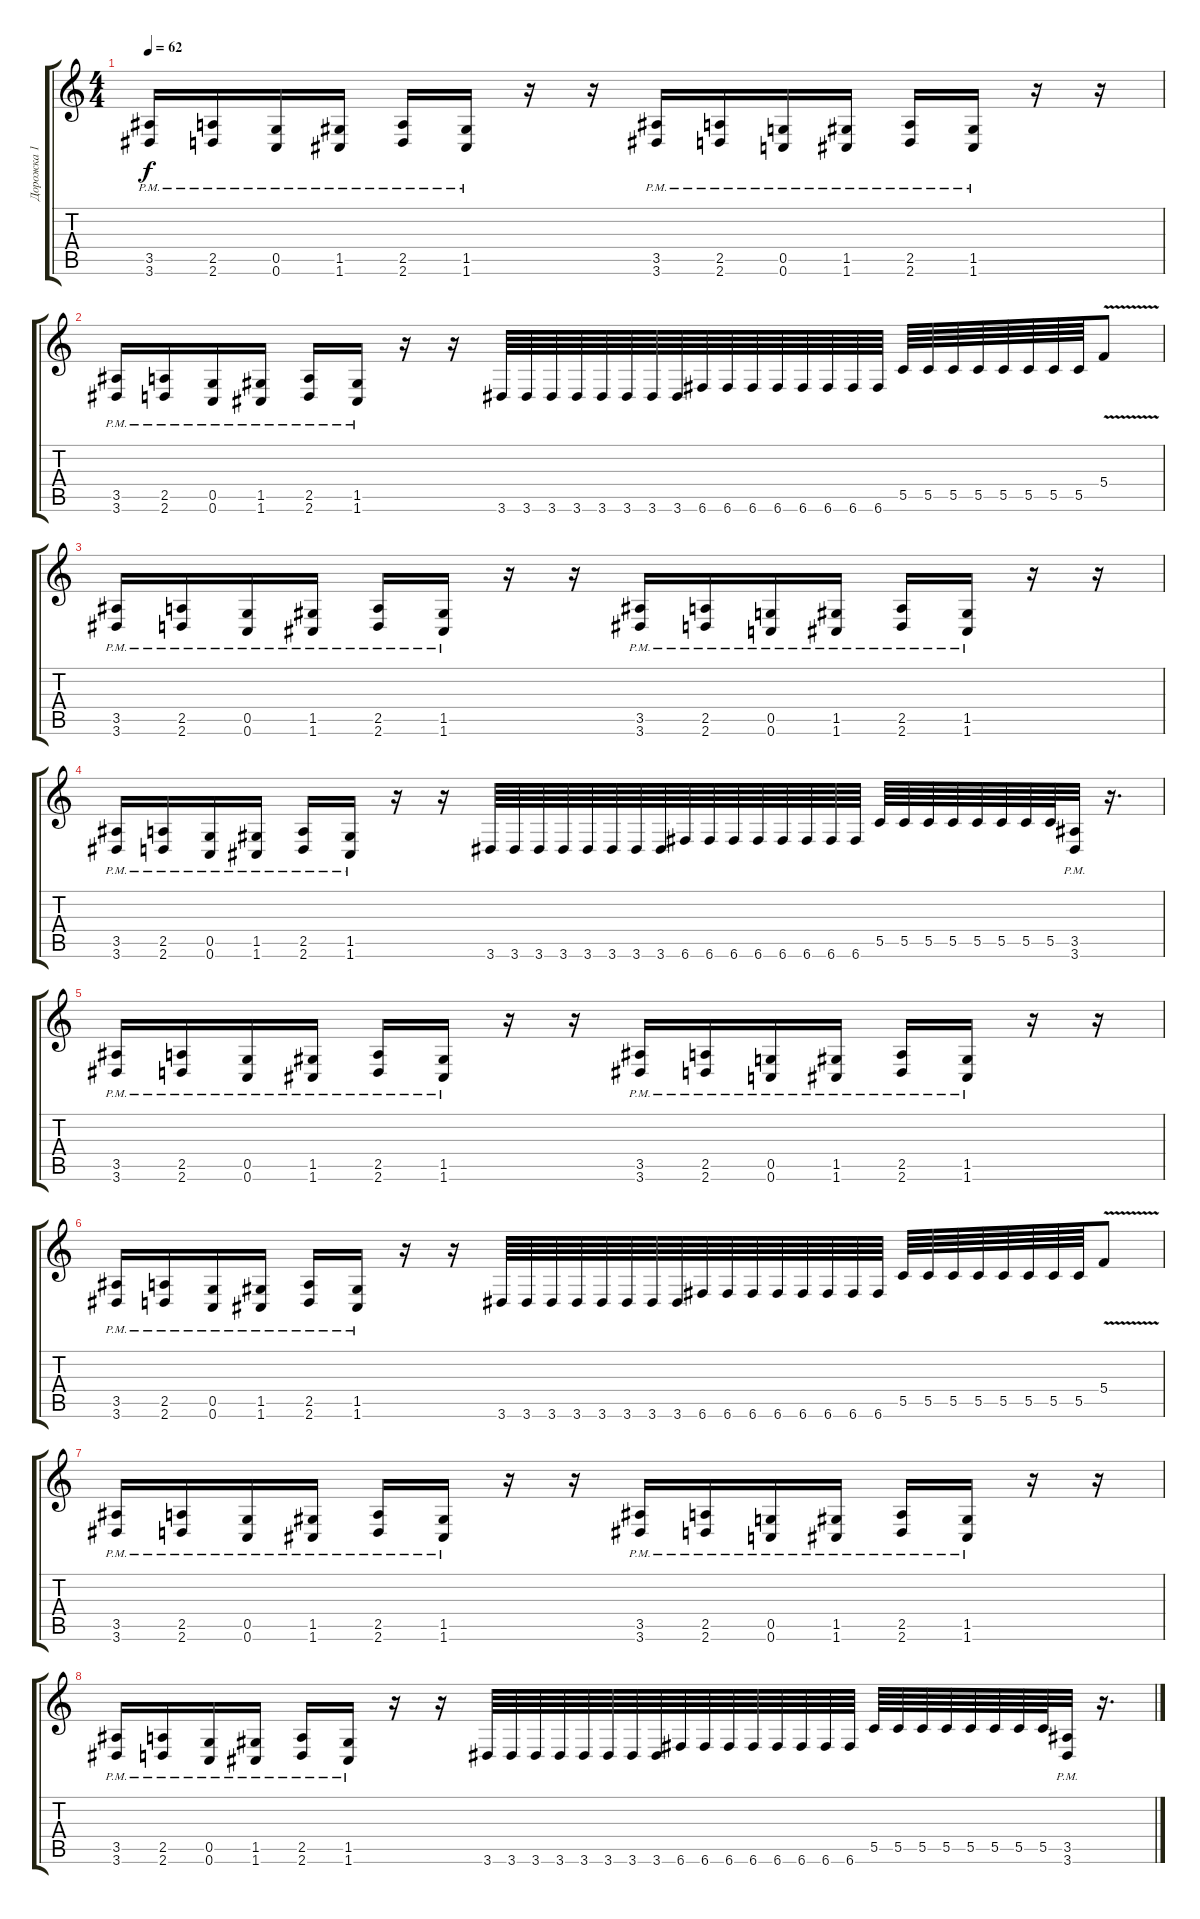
\track ("Дорожка 1" "Дорожка 1") {instrument distortionguitar}
\staff {score tabs}
\tuning (D4 A3 F3 C3 G2 C2) {hide}
\ts (4 4)
\tempo 62
\clef g2
\ks c
(3.5{pm} 3.6{pm}).16{dy f} (2.5{pm} 2.6{pm}).16 (0.5{pm} 0.6{pm}).16 (1.5{pm} 1.6{pm}).16 (2.5{pm} 2.6{pm}).16 (1.5{pm} 1.6{pm}).16 r.16 r.16 (3.5{pm} 3.6{pm}).16 (2.5{pm} 2.6{pm}).16 (0.5{pm} 0.6{pm}).16 (1.5{pm} 1.6{pm}).16 (2.5{pm} 2.6{pm}).16 (1.5{pm} 1.6{pm}).16 r.16 r.16 |
(3.5{pm} 3.6{pm}).16 (2.5{pm} 2.6{pm}).16 (0.5{pm} 0.6{pm}).16 (1.5{pm} 1.6{pm}).16 (2.5{pm} 2.6{pm}).16 (1.5{pm} 1.6{pm}).16 r.16 r.16 3.6.64 3.6.64 3.6.64 3.6.64 3.6.64 3.6.64 3.6.64 3.6.64 6.6.64 6.6.64 6.6.64 6.6.64 6.6.64 6.6.64 6.6.64 6.6.64 5.5.64 5.5.64 5.5.64 5.5.64 5.5.64 5.5.64 5.5.64 5.5.64 5.4{v}.8 |
(3.5{pm} 3.6{pm}).16 (2.5{pm} 2.6{pm}).16 (0.5{pm} 0.6{pm}).16 (1.5{pm} 1.6{pm}).16 (2.5{pm} 2.6{pm}).16 (1.5{pm} 1.6{pm}).16 r.16 r.16 (3.5{pm} 3.6{pm}).16 (2.5{pm} 2.6{pm}).16 (0.5{pm} 0.6{pm}).16 (1.5{pm} 1.6{pm}).16 (2.5{pm} 2.6{pm}).16 (1.5{pm} 1.6{pm}).16 r.16 r.16 |
(3.5{pm} 3.6{pm}).16 (2.5{pm} 2.6{pm}).16 (0.5{pm} 0.6{pm}).16 (1.5{pm} 1.6{pm}).16 (2.5{pm} 2.6{pm}).16 (1.5{pm} 1.6{pm}).16 r.16 r.16 3.6.64 3.6.64 3.6.64 3.6.64 3.6.64 3.6.64 3.6.64 3.6.64 6.6.64 6.6.64 6.6.64 6.6.64 6.6.64 6.6.64 6.6.64 6.6.64 5.5.64 5.5.64 5.5.64 5.5.64 5.5.64 5.5.64 5.5.64 5.5.64 (3.5{pm} 3.6{pm}).32 r.16{d} |
(3.5{pm} 3.6{pm}).16 (2.5{pm} 2.6{pm}).16 (0.5{pm} 0.6{pm}).16 (1.5{pm} 1.6{pm}).16 (2.5{pm} 2.6{pm}).16 (1.5{pm} 1.6{pm}).16 r.16 r.16 (3.5{pm} 3.6{pm}).16 (2.5{pm} 2.6{pm}).16 (0.5{pm} 0.6{pm}).16 (1.5{pm} 1.6{pm}).16 (2.5{pm} 2.6{pm}).16 (1.5{pm} 1.6{pm}).16 r.16 r.16 |
(3.5{pm} 3.6{pm}).16 (2.5{pm} 2.6{pm}).16 (0.5{pm} 0.6{pm}).16 (1.5{pm} 1.6{pm}).16 (2.5{pm} 2.6{pm}).16 (1.5{pm} 1.6{pm}).16 r.16 r.16 3.6.64 3.6.64 3.6.64 3.6.64 3.6.64 3.6.64 3.6.64 3.6.64 6.6.64 6.6.64 6.6.64 6.6.64 6.6.64 6.6.64 6.6.64 6.6.64 5.5.64 5.5.64 5.5.64 5.5.64 5.5.64 5.5.64 5.5.64 5.5.64 5.4{v}.8 |
(3.5{pm} 3.6{pm}).16 (2.5{pm} 2.6{pm}).16 (0.5{pm} 0.6{pm}).16 (1.5{pm} 1.6{pm}).16 (2.5{pm} 2.6{pm}).16 (1.5{pm} 1.6{pm}).16 r.16 r.16 (3.5{pm} 3.6{pm}).16 (2.5{pm} 2.6{pm}).16 (0.5{pm} 0.6{pm}).16 (1.5{pm} 1.6{pm}).16 (2.5{pm} 2.6{pm}).16 (1.5{pm} 1.6{pm}).16 r.16 r.16 |
(3.5{pm} 3.6{pm}).16 (2.5{pm} 2.6{pm}).16 (0.5{pm} 0.6{pm}).16 (1.5{pm} 1.6{pm}).16 (2.5{pm} 2.6{pm}).16 (1.5{pm} 1.6{pm}).16 r.16 r.16 3.6.64 3.6.64 3.6.64 3.6.64 3.6.64 3.6.64 3.6.64 3.6.64 6.6.64 6.6.64 6.6.64 6.6.64 6.6.64 6.6.64 6.6.64 6.6.64 5.5.64 5.5.64 5.5.64 5.5.64 5.5.64 5.5.64 5.5.64 5.5.64 (3.5{pm} 3.6{pm}).32 r.16{d}
